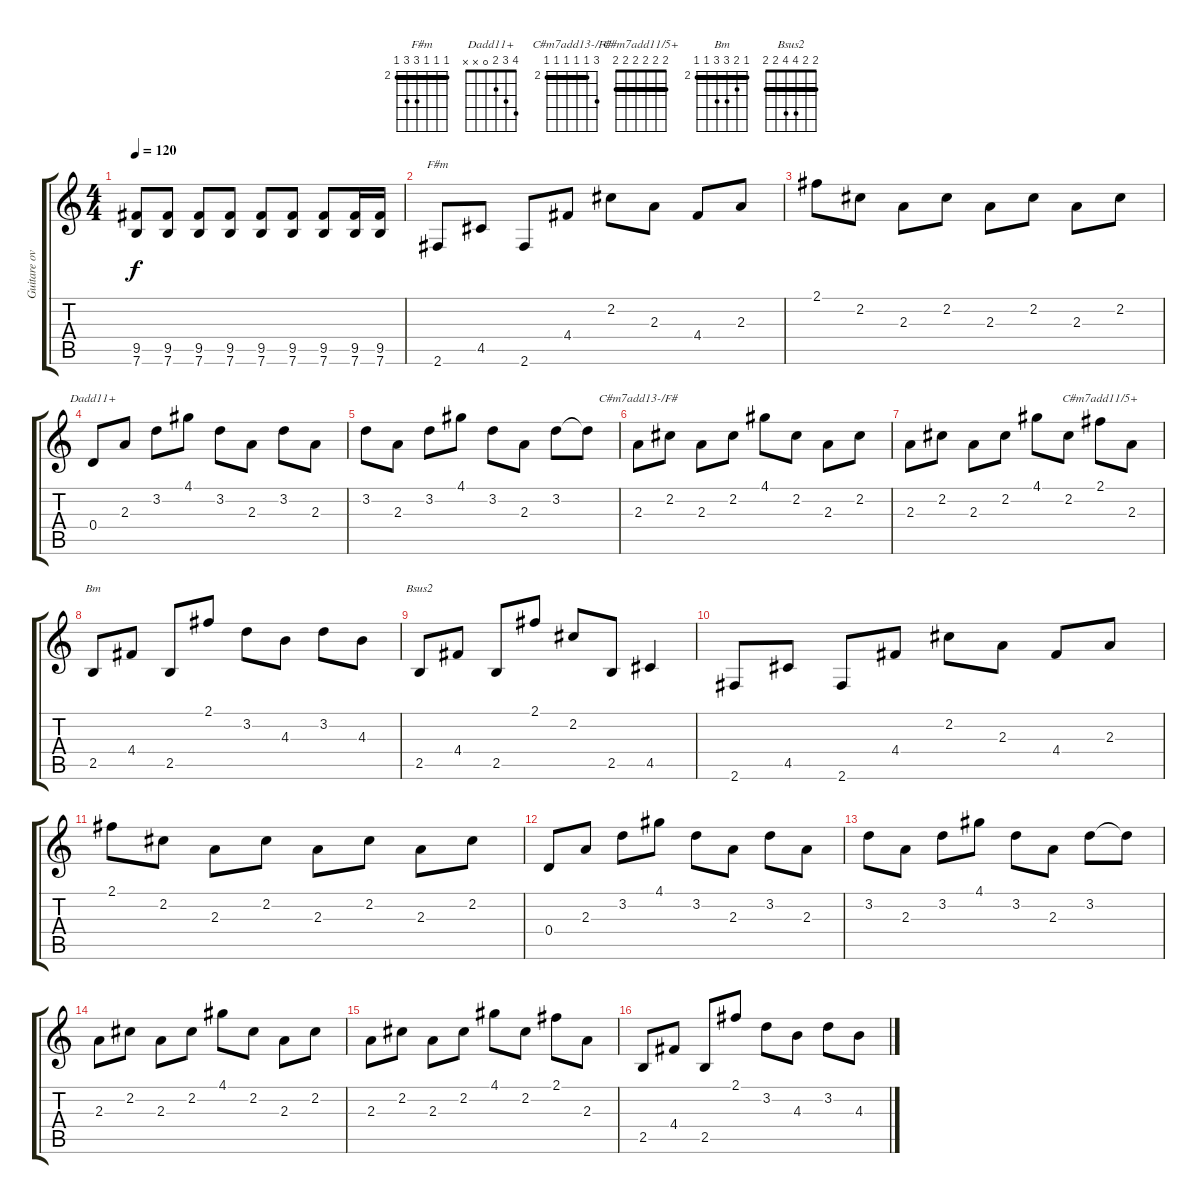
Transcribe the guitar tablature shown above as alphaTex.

\track ("Guitare overdrive" "Guitare ov") {instrument overdrivenguitar}
\staff {score tabs}
\tuning (E4 B3 G3 D3 A2 E2) {hide}
\chord ("F#m" 2 2 2 4 4 2) {firstfret 2 barre 2}
\chord ("Dadd11+" 4 3 2 0 x x)
\chord ("C#m7add13-/F#" 4 2 2 2 2 2) {firstfret 2 barre 2}
\chord ("C#m7add11/5+" 2 2 2 2 2 2) {barre 2}
\chord ("Bm" 2 3 4 4 2 2) {firstfret 2 barre 2}
\chord ("Bsus2" 2 2 4 4 2 2) {barre 2}
\ts (4 4)
\tempo 120
\clef g2
\ks c
(9.5 7.6).8{dy f} (9.5 7.6).8 (9.5 7.6).8 (9.5 7.6).8 (9.5 7.6).8 (9.5 7.6).8 (9.5 7.6).8 (9.5 7.6).16 (9.5 7.6).16 |
2.6.8{ch "F#m"} 4.5.8 2.6.8 4.4.8 2.2.8 2.3.8 4.4.8 2.3.8 |
2.1.8 2.2.8 2.3.8 2.2.8 2.3.8 2.2.8 2.3.8 2.2.8 |
0.4.8{ch "Dadd11+"} 2.3.8 3.2.8 4.1.8 3.2.8 2.3.8 3.2.8 2.3.8 |
3.2.8 2.3.8 3.2.8 4.1.8 3.2.8 2.3.8 3.2.8 3.2{t}.8 |
2.3.8{ch "C#m7add13-/F#"} 2.2.8 2.3.8 2.2.8 4.1.8 2.2.8 2.3.8 2.2.8 |
2.3.8 2.2.8 2.3.8 2.2.8 4.1.8 2.2.8 2.1.8{ch "C#m7add11/5+"} 2.3.8 |
2.5.8{ch "Bm"} 4.4.8 2.5.8 2.1.8 3.2.8 4.3.8 3.2.8 4.3.8 |
2.5.8{ch "Bsus2"} 4.4.8 2.5.8 2.1.8 2.2.8 2.5.8 4.5.4 |
2.6.8 4.5.8 2.6.8 4.4.8 2.2.8 2.3.8 4.4.8 2.3.8 |
2.1.8 2.2.8 2.3.8 2.2.8 2.3.8 2.2.8 2.3.8 2.2.8 |
0.4.8 2.3.8 3.2.8 4.1.8 3.2.8 2.3.8 3.2.8 2.3.8 |
3.2.8 2.3.8 3.2.8 4.1.8 3.2.8 2.3.8 3.2.8 3.2{t}.8 |
2.3.8 2.2.8 2.3.8 2.2.8 4.1.8 2.2.8 2.3.8 2.2.8 |
2.3.8 2.2.8 2.3.8 2.2.8 4.1.8 2.2.8 2.1.8 2.3.8 |
2.5.8 4.4.8 2.5.8 2.1.8 3.2.8 4.3.8 3.2.8 4.3.8
